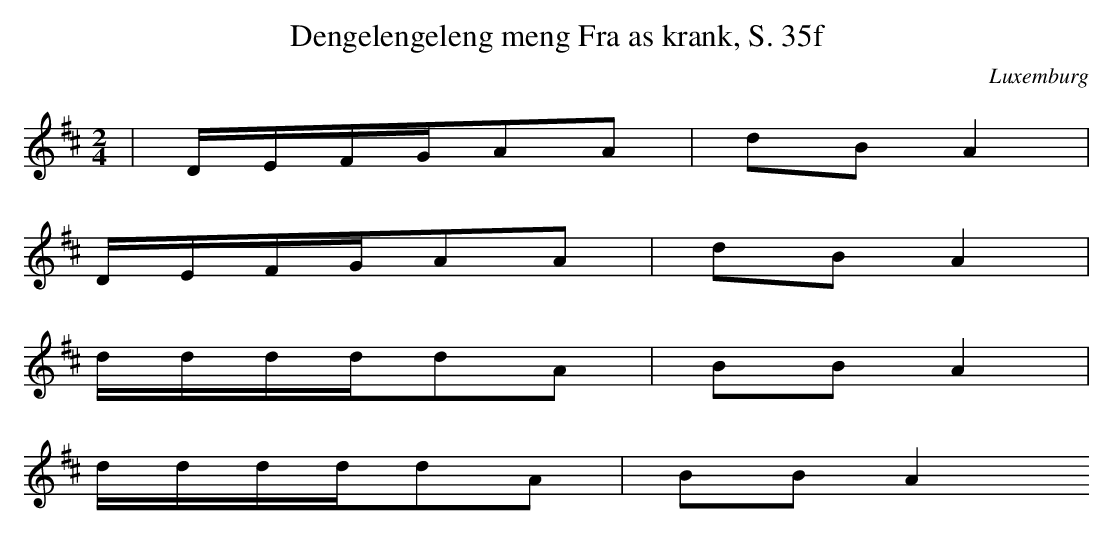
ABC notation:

X:1
T: Dengelengeleng meng Fra as krank, S. 35f
O: Luxemburg
M: 2/4
L: 1/16
K: D
 | DEFGA2A2 | d2B2A4 |
DEFGA2A2 | d2B2A4 |
ddddd2A2 | B2B2A4 |
ddddd2A2 | B2B2A4
